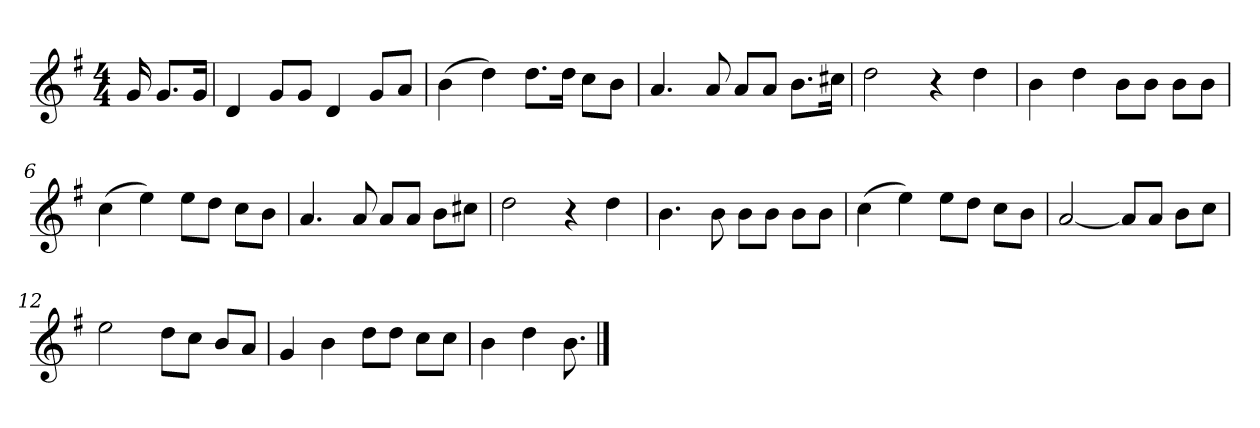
**kern
*part1
*staff1
*k[f#]
*M4/4
*MM120
=
16g
8.gL
16gJk
=1
4d
8gL
8gJ
4d
8gL
8aJ
=2
(4b
4dd)
8.ddL
16ddJk
8ccL
8bJ
=3
4.a
8a
8aL
8aJ
8.bL
16cc#XJk
=4
2dd
4r
4dd
=5
4b
4dd
8bL
8bJ
8bL
8bJ
=6
(4cc
4ee)
8eeL
8ddJ
8ccL
8bJ
=7
4.a
8a
8aL
8aJ
8bL
8cc#XJ
=8
2dd
4r
4dd
=9
4.b
8b
8bL
8bJ
8bL
8bJ
=10
(4cc
4ee)
8eeL
8ddJ
8ccL
8bJ
=11
[2a
8aL]
8aJ
8bL
8ccJ
=12
2ee
8ddL
8ccJ
8bL
8aJ
=13
4g
4b
8ddL
8ddJ
8ccL
8ccJ
=14
4b
4dd
8.b
==
*-
